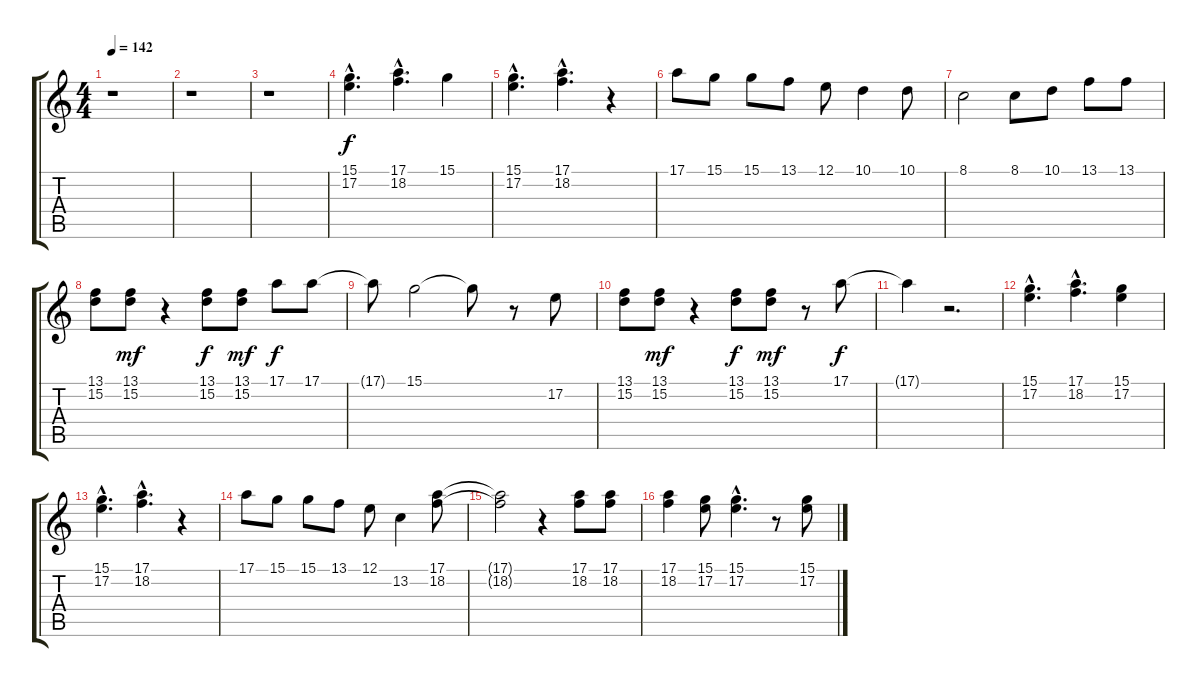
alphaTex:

\track "" {instrument synthbrass1}
\staff {score tabs}
\tuning (E4 B3 G3 D3 A2 E2) {hide}
\ts (4 4)
\tempo 142
\clef g2
\ks c
r.1{dy f} |
r.1 |
r.1 |
(15.1{hac} 17.2{hac}).4{d instrument synthbrass1} (17.1{hac} 18.2{hac}).4{d} 15.1.4 |
(15.1{hac} 17.2{hac}).4{d} (17.1{hac} 18.2{hac}).4{d} r.4 |
17.1.8 15.1.8 15.1.8 13.1.8 12.1.8 10.1.4 10.1.8 |
8.1.2 8.1.8 10.1.8 13.1.8 13.1.8 |
(13.1 15.2).8 (13.1 15.2).8{dy mf} r.4 (13.1 15.2).8{dy f} (13.1 15.2).8{dy mf} 17.1.8{dy f} 17.1.8 |
17.1{t}.8 15.1.2 15.1{t}.8 r.8 17.2.8 |
(13.1 15.2).8 (13.1 15.2).8{dy mf} r.4 (13.1 15.2).8{dy f} (13.1 15.2).8{dy mf} r.8 17.1.8{dy f} |
17.1{t}.4 r.2{d} |
(15.1{hac} 17.2{hac}).4{d instrument synthbrass1} (17.1{hac} 18.2{hac}).4{d} (15.1 17.2).4 |
(15.1{hac} 17.2{hac}).4{d} (17.1{hac} 18.2{hac}).4{d} r.4 |
17.1.8 15.1.8 15.1.8 13.1.8 12.1.8 13.2.4 (17.1 18.2).8 |
(17.1{t} 18.2{t}).2 r.4 (17.1 18.2).8 (17.1 18.2).8 |
(17.1 18.2).4 (15.1 17.2).8 (15.1{hac} 17.2{hac}).4{d} r.8 (15.1 17.2).8
